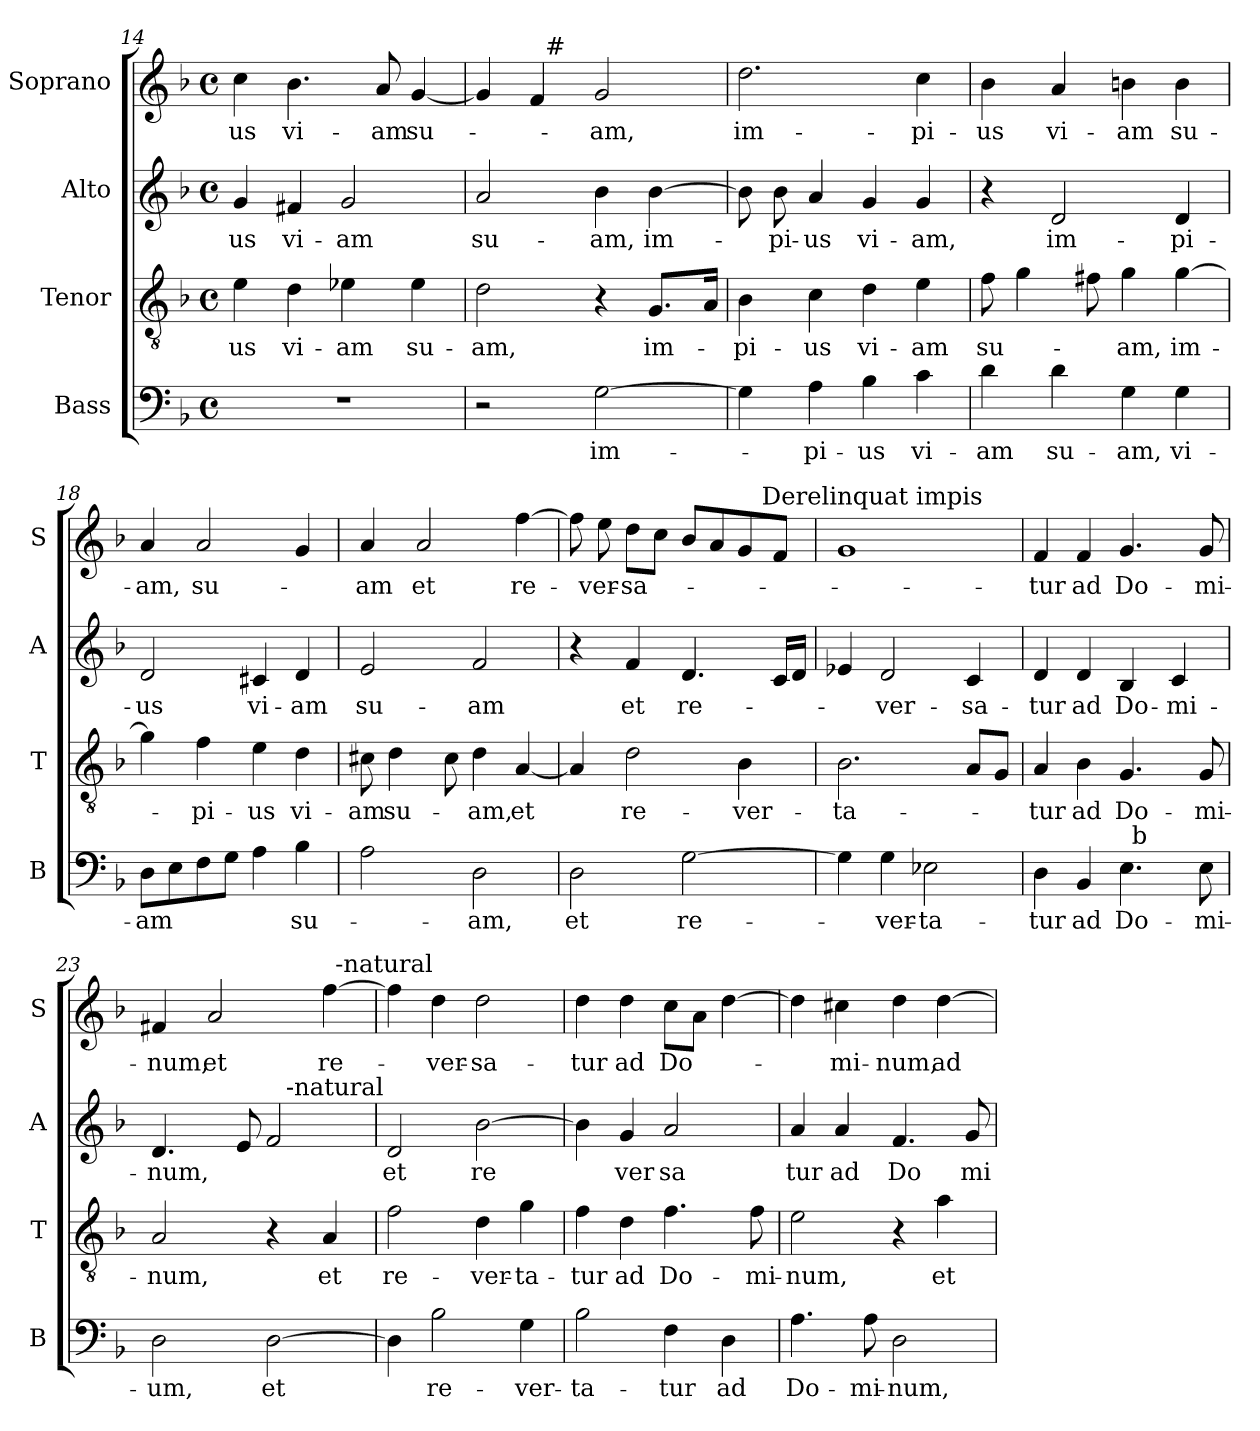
**kern	**text	**kern	**text	**kern	**text	**kern	**text
*part4	*part4	*part3	*part3	*part2	*part2	*part1	*part1
*staff4	*staff4	*staff3	*staff3	*staff2	*staff2	*staff1	*staff1
*I"Bass	*	*I"Tenor	*	*I"Alto	*	*I"Soprano	*
*I'B	*	*I'T	*	*I'A	*	*I'S	*
*clefF4	*	*clefGv2	*	*clefG2	*	*clefG2	*
*k[b-]	*	*k[b-]	*	*k[b-]	*	*k[b-]	*
*F:	*	*F:	*	*F:	*	*F:	*
*M4/4	*	*M4/4	*	*M4/4	*	*M4/4	*
*met(c)	*	*met(c)	*	*met(c)	*	*met(c)	*
=14	=14	=14	=14	=14	=14	=14	=14
1r	.	4e\	-us	4g/	-us	4cc\	-us
.	.	4d\	vi-	4f#X/	vi-	4.b-\	vi-
.	.	4e-X\	-am	2g/	-am	.	.
.	.	.	.	.	.	8a/	-am
.	.	4e-\	su-	.	.	[4g/	su-
=15	=15	=15	=15	=15	=15	=15	=15
*	*	*	*	*	*	*^	*
2r	.	2d\	-am,	2a/	su-	4g/]	4ryy	.
.	.	.	.	.	.	4f/	32ryy	.
!	!	!	!	!	!	!	!LO:TX:a:t=#	!
.	.	.	.	.	.	.	2ryy	.
[2G\	im-	4r	.	4b-\	-am,	2g/	.	-am,
.	.	8.G/L	im-	[4b-\	im-	.	.	.
.	.	.	.	.	.	.	8..ryy	.
.	.	16A/Jk	.	.	.	.	.	.
*	*	*	*	*	*	*v	*v	*
=16	=16	=16	=16	=16	=16	=16	=16
4G\]	.	4B-\	-pi-	8b-\]	.	2.dd\	im-
.	.	.	.	8b-\	-pi-	.	.
4A\	-pi-	4c\	-us	4a/	-us	.	.
4B-\	-us	4d\	vi-	4g/	vi-	.	.
4c\	vi-	4e\	-am	4g/	-am,	4cc\	-pi-
=17	=17	=17	=17	=17	=17	=17	=17
4d\	-am	8f\	su-	4r	.	4b-\	-us
.	.	4g\	.	.	.	.	.
4d\	su-	.	.	2d/	im-	4a/	vi-
.	.	8f#X\	.	.	.	.	.
4G\	-am,	4g\	-am,	.	.	4bn\	-am
4G\	vi-	[4g\	im-	4d/	-pi-	4b\	su-
=18	=18	=18	=18	=18	=18	=18	=18
8D\L	-am	4g\]	.	2d/	-us	4a/	-am,
8E\	.	.	.	.	.	.	.
8F\	.	4f\	-pi-	.	.	2a/	su-
8G\J	.	.	.	.	.	.	.
4A\	.	4e\	-us	4c#X/	vi-	.	.
4B-\	su-	4d\	vi-	4d/	-am	4g/	.
!!LO:PB:g=z
=19	=19	=19	=19	=19	=19	=19	=19
2A\	.	8c#X\	-am	2e/	su-	4a/	-am
.	.	4d\	su-	.	.	.	.
.	.	.	.	.	.	2a/	et
.	.	8c#\	.	.	.	.	.
2D\	-am,	4d\	-am,	2f/	-am	.	.
.	.	[4A/	et	.	.	[4ff\	re-
=20	=20	=20	=20	=20	=20	=20	=20
*	*	*	*	*	*	*^	*
2D\	et	4A/]	.	4r	.	8ff\]	2ryy	.
.	.	.	.	.	.	8ee\	.	-ver-
.	.	2d\	re-	4f/	et	8dd\L	.	-sa-
.	.	.	.	.	.	8cc\J	.	.
[2G\	re-	.	.	4.d/	re-	8b-/L	4ryy	.
.	.	.	.	.	.	8a/	.	.
.	.	4B-\	-ver-	.	.	8g/	16.ryy	.
!	!	!	!	!	!	!	!LO:TX:a:t=Derelinquat impis	!
.	.	.	.	.	.	.	8ryy	.
.	.	.	.	16c/LL	.	8f/J	.	.
.	.	.	.	16d/JJ	.	.	.	.
.	.	.	.	.	.	.	32ryy	.
*	*	*	*	*	*	*v	*v	*
=21	=21	=21	=21	=21	=21	=21	=21
4G\]	.	2.B-\	-ta-	4e-X/	.	1g	.
4G\	-ver-	.	.	2d/	-ver-	.	.
2E-X\	-ta-	.	.	.	.	.	.
.	.	8A/L	.	4c/	-sa-	.	.
.	.	8G/J	.	.	.	.	.
=22	=22	=22	=22	=22	=22	=22	=22
*^	*	*	*	*	*	*	*
4D\	2ryy	-tur	4A/	-tur	4d/	-tur	4f/	-tur
4BB-/	.	ad	4B-\	ad	4d/	ad	4f/	ad
4.E\	32ryy	Do-	4.G/	Do-	4B-/	Do-	4.g/	Do-
!	!LO:TX:a:t=b	!	!	!	!	!	!	!
.	4...ryy	.	.	.	.	.	.	.
.	.	.	.	.	4c/	-mi-	.	.
8E\	.	-mi-	8G/	-mi-	.	.	8g/	-mi-
*v	*v	*	*	*	*	*	*	*
=23	=23	=23	=23	=23	=23	=23	=23
*	*	*	*	*^	*	*^	*
2D\	-um,	2A/	-num,	4.d/	2ryy	-num,	4f#X/	2ryy	-num,
.	.	.	.	.	.	.	2a/	.	et
.	.	.	.	8e/	.	.	.	.	.
[2D\	et	4r	.	2f/	16ryy	.	.	4ryy	.
!	!	!	!	!	!LO:TX:a:t=-natural	!	!	!	!
.	.	.	.	.	4..ryy	.	.	.	.
.	.	4A/	et	.	.	.	[4ff\	32ryy	re-
!	!	!	!	!	!	!	!	!LO:TX:a:t=-natural	!
.	.	.	.	.	.	.	.	8..ryy	.
*	*	*	*	*v	*v	*	*	*	*
*	*	*	*	*	*	*v	*v	*
=24	=24	=24	=24	=24	=24	=24	=24
4D\]	.	2f\	re-	2d/	et	4ff\]	.
2B-\	re-	.	.	.	.	4dd\	-ver-
.	.	4d\	-ver-	[2b-\	re	2dd\	-sa-
4G\	-ver-	4g\	-ta-	.	.	.	.
!!LO:LB:g=z
=25	=25	=25	=25	=25	=25	=25	=25
2B-\	-ta-	4f\	-tur	4b-\]	.	4dd\	-tur
.	.	4d\	ad	4g/	ver	4dd\	ad
4F\	-tur	4.f\	Do-	2a/	sa	8cc\L	Do-
.	.	.	.	.	.	8a\J	.
4D\	ad	.	.	.	.	[4dd\	.
.	.	8f\	-mi-	.	.	.	.
=26	=26	=26	=26	=26	=26	=26	=26
4.A\	Do-	2e\	-num,	4a/	tur	4dd\]	.
.	.	.	.	4a/	ad	4cc#X\	-mi-
8A\	-mi-	.	.	.	.	.	.
2D\	-num,	4r	.	4.f/	Do	4dd\	-num,
.	.	4a\	et	.	.	[4dd\	ad
.	.	.	.	8g/	mi	.	.
=	=	=	=	=	=	=	=
*-	*-	*-	*-	*-	*-	*-	*-
